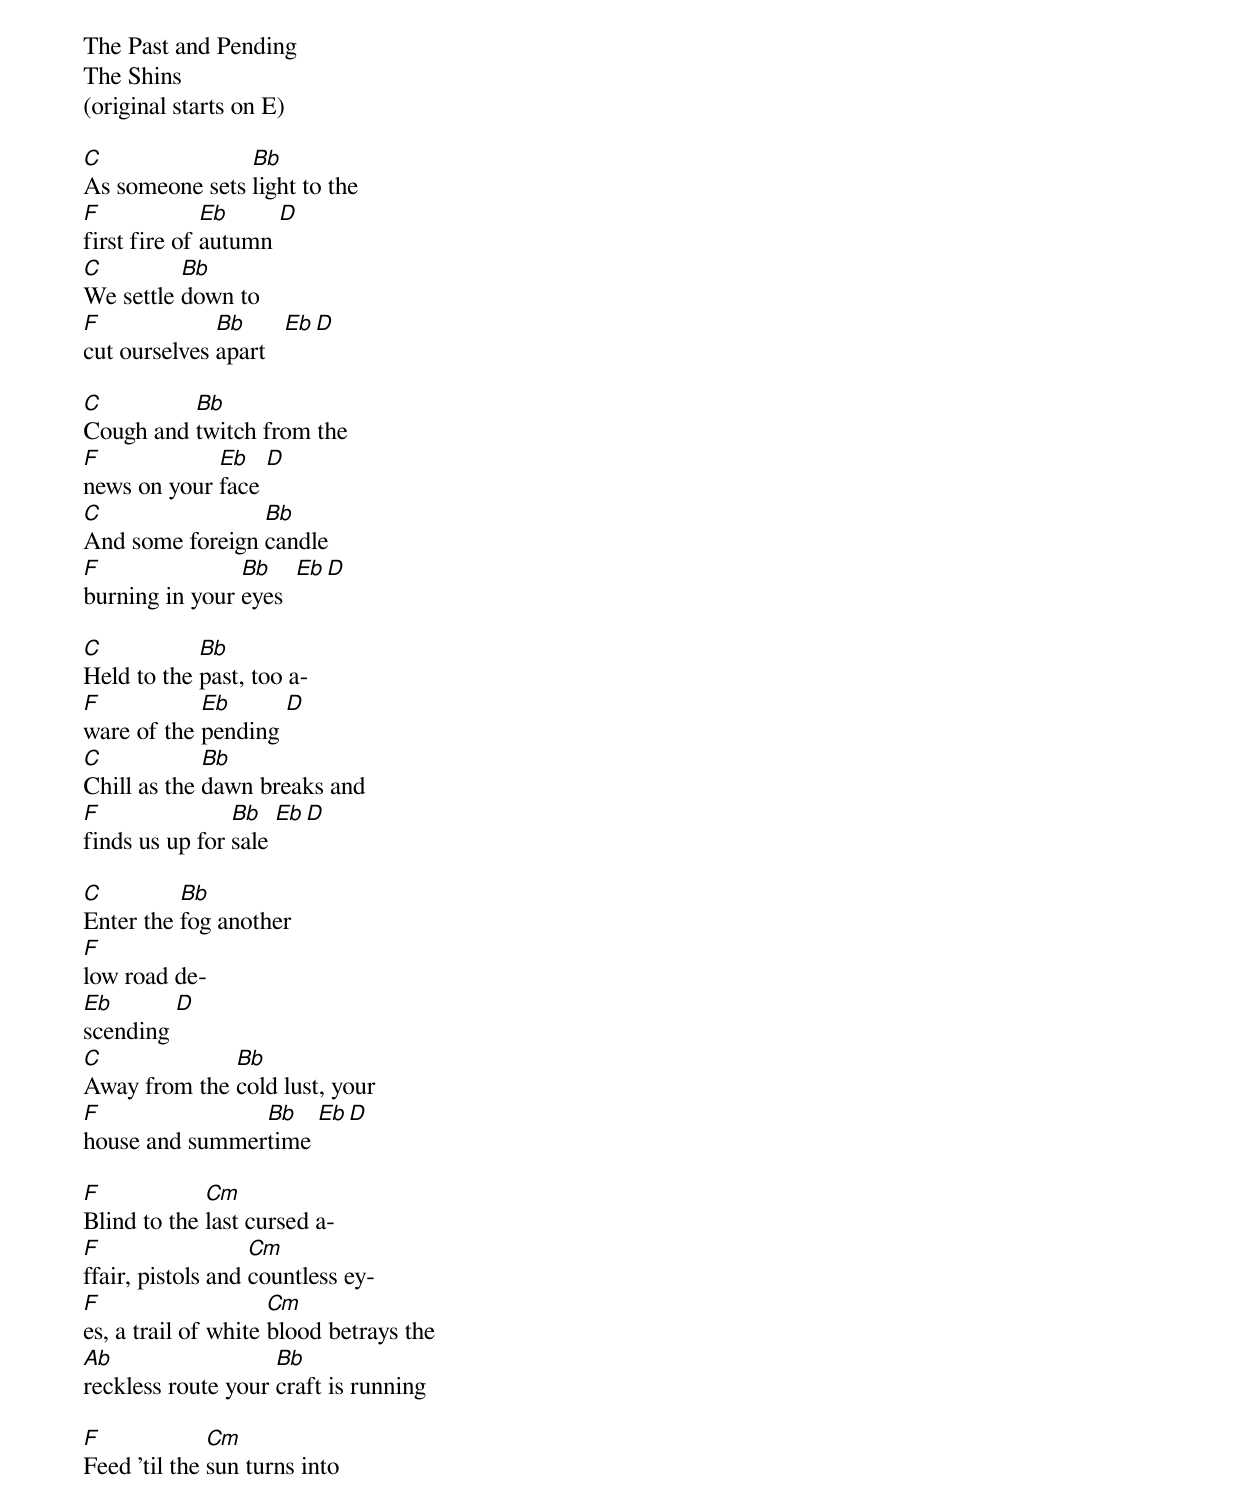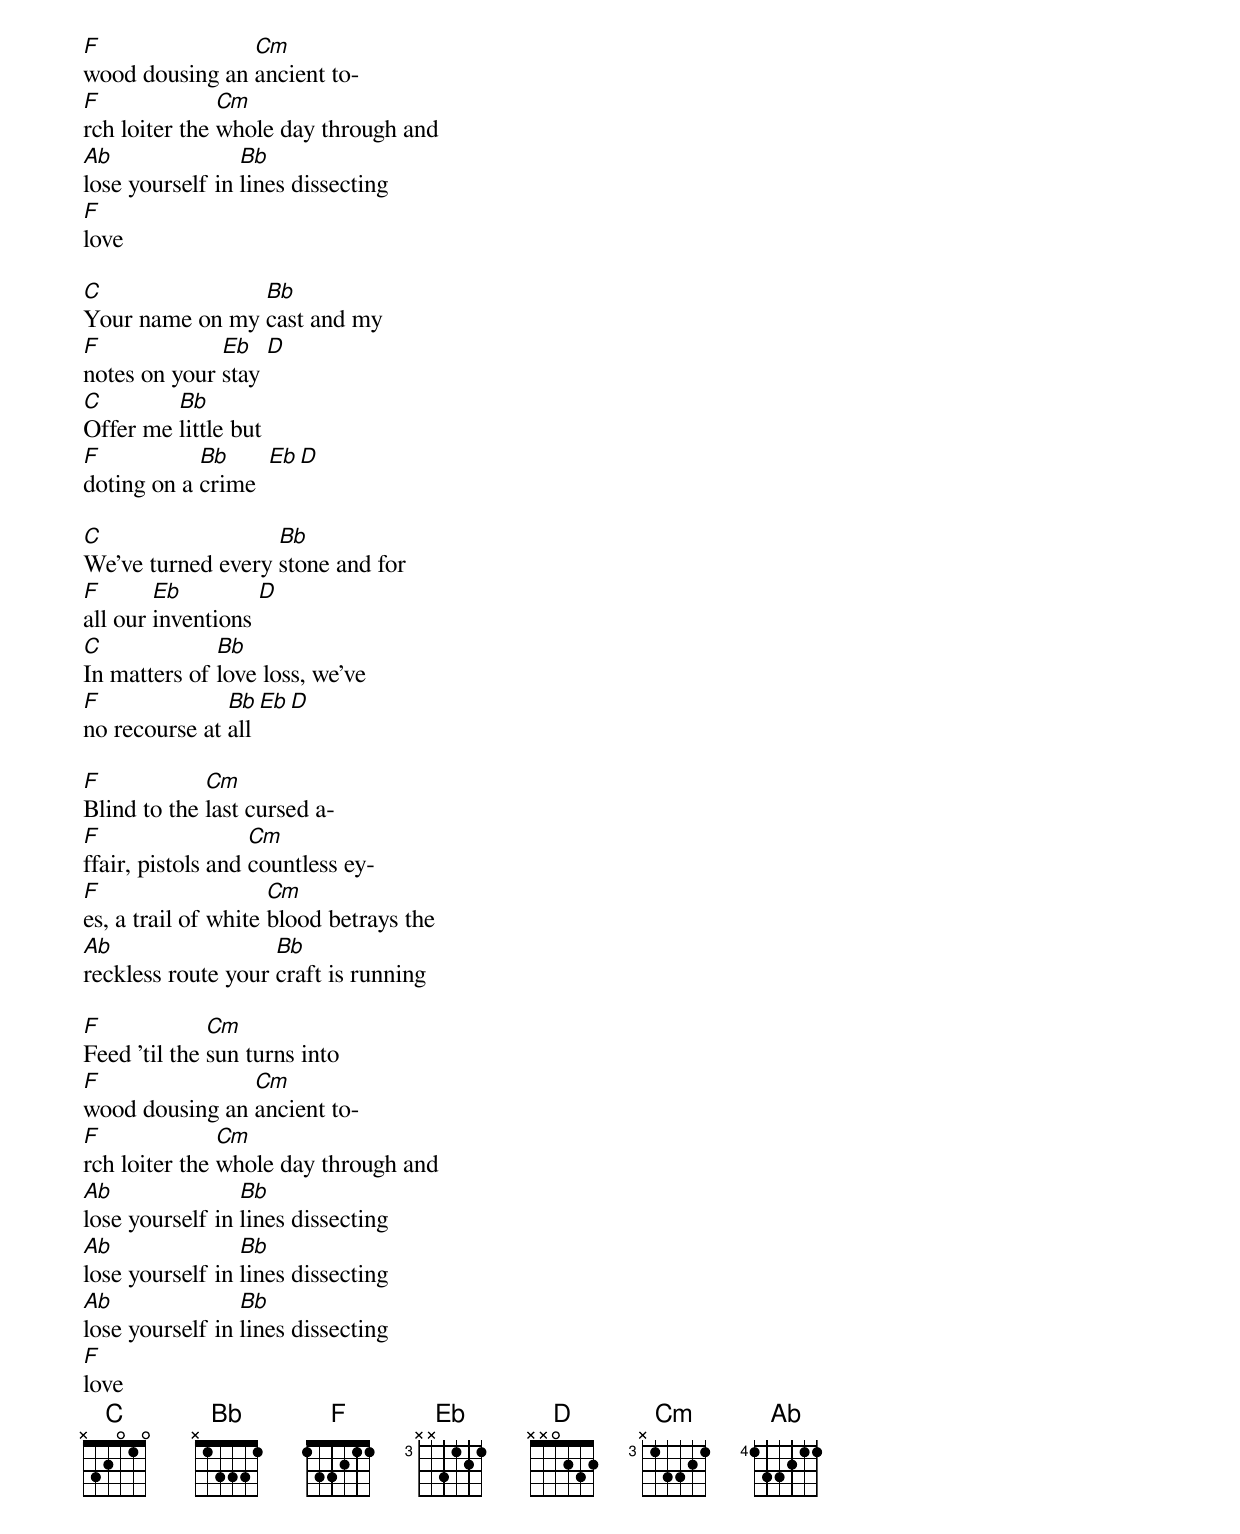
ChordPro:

The Past and Pending
The Shins
(original starts on E)

[C]As someone sets [Bb]light to the
[F]first fire of [Eb]autumn [D]
[C]We settle [Bb]down to
[F]cut ourselves [Bb]apart   [Eb][D]

[C]Cough and [Bb]twitch from the
[F]news on your [Eb]face [D]
[C]And some foreign [Bb]candle
[F]burning in your [Bb]eyes  [Eb][D]

[C]Held to the [Bb]past, too a-
[F]ware of the [Eb]pending [D]
[C]Chill as the [Bb]dawn breaks and
[F]finds us up for [Bb]sale [Eb][D]

[C]Enter the [Bb]fog another
[F]low road de-
[Eb]scending [D]
[C]Away from the [Bb]cold lust, your
[F]house and summer[Bb]time [Eb][D]

[F]Blind to the [Cm]last cursed a-
[F]ffair, pistols and [Cm]countless ey-
[F]es, a trail of white [Cm]blood betrays the
[Ab]reckless route your [Bb]craft is running

[F]Feed 'til the [Cm]sun turns into
[F]wood dousing an [Cm]ancient to-
[F]rch loiter the [Cm]whole day through and
[Ab]lose yourself in [Bb]lines dissecting
[F]love

[C]Your name on my [Bb]cast and my
[F]notes on your [Eb]stay [D]
[C]Offer me [Bb]little but
[F]doting on a [Bb]crime  [Eb][D]

[C]We've turned every [Bb]stone and for
[F]all our [Eb]inventions [D]
[C]In matters of [Bb]love loss, we've
[F]no recourse at [Bb]all [Eb][D]

[F]Blind to the [Cm]last cursed a-
[F]ffair, pistols and [Cm]countless ey-
[F]es, a trail of white [Cm]blood betrays the
[Ab]reckless route your [Bb]craft is running

[F]Feed 'til the [Cm]sun turns into
[F]wood dousing an [Cm]ancient to-
[F]rch loiter the [Cm]whole day through and
[Ab]lose yourself in [Bb]lines dissecting
[Ab]lose yourself in [Bb]lines dissecting
[Ab]lose yourself in [Bb]lines dissecting
[F]love
